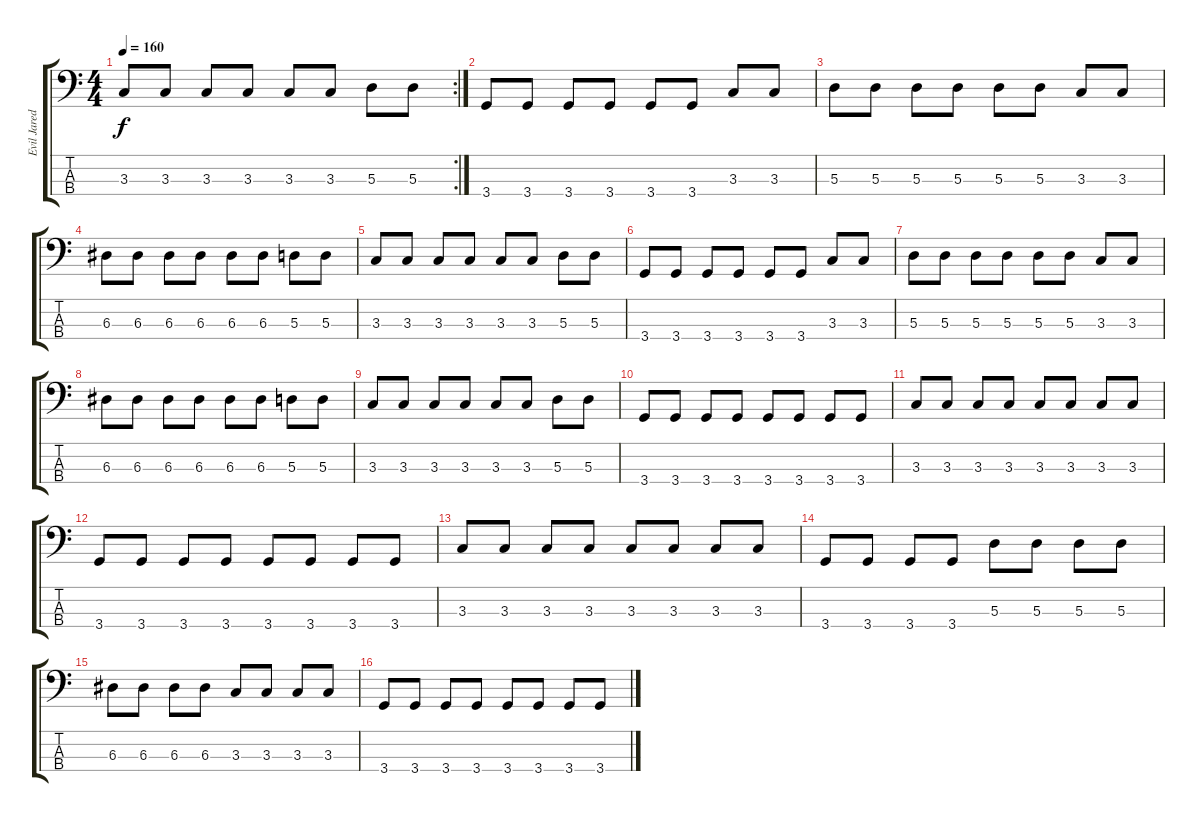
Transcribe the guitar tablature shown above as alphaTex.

\track ("Evil Jared Hasselhoff" "Evil Jared") {instrument electricbasspick}
\staff {score tabs}
\tuning (G2 D2 A1 E1) {hide}
\rc 2
\ts (4 4)
\tempo 160
\clef f4
\ks c
3.3.8{dy f} 3.3.8 3.3.8 3.3.8 3.3.8 3.3.8 5.3.8 5.3.8 |
3.4.8 3.4.8 3.4.8 3.4.8 3.4.8 3.4.8 3.3.8 3.3.8 |
5.3.8 5.3.8 5.3.8 5.3.8 5.3.8 5.3.8 3.3.8 3.3.8 |
6.3.8 6.3.8 6.3.8 6.3.8 6.3.8 6.3.8 5.3.8 5.3.8 |
3.3.8 3.3.8 3.3.8 3.3.8 3.3.8 3.3.8 5.3.8 5.3.8 |
3.4.8 3.4.8 3.4.8 3.4.8 3.4.8 3.4.8 3.3.8 3.3.8 |
5.3.8 5.3.8 5.3.8 5.3.8 5.3.8 5.3.8 3.3.8 3.3.8 |
6.3.8 6.3.8 6.3.8 6.3.8 6.3.8 6.3.8 5.3.8 5.3.8 |
3.3.8 3.3.8 3.3.8 3.3.8 3.3.8 3.3.8 5.3.8 5.3.8 |
3.4.8 3.4.8 3.4.8 3.4.8 3.4.8 3.4.8 3.4.8 3.4.8 |
3.3.8 3.3.8 3.3.8 3.3.8 3.3.8 3.3.8 3.3.8 3.3.8 |
3.4.8 3.4.8 3.4.8 3.4.8 3.4.8 3.4.8 3.4.8 3.4.8 |
3.3.8 3.3.8 3.3.8 3.3.8 3.3.8 3.3.8 3.3.8 3.3.8 |
3.4.8 3.4.8 3.4.8 3.4.8 5.3.8 5.3.8 5.3.8 5.3.8 |
6.3.8 6.3.8 6.3.8 6.3.8 3.3.8 3.3.8 3.3.8 3.3.8 |
3.4.8 3.4.8 3.4.8 3.4.8 3.4.8 3.4.8 3.4.8 3.4.8
